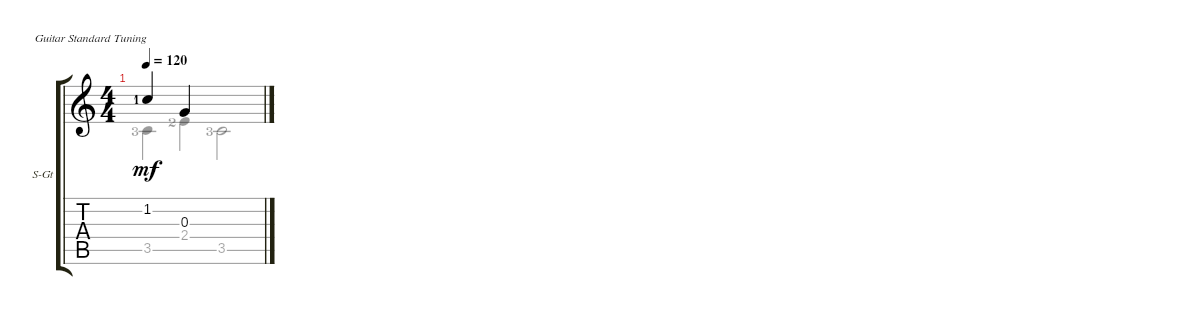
\defaultSystemsLayout 4
\bracketExtendMode groupsimilarinstruments
\firstSystemTrackNameOrientation horizontal
\otherSystemsTrackNameOrientation horizontal
\track ("Steel Guitar" "S-Gt") {instrument acousticguitarsteel}
\staff {score tabs}
\tuning (E4 B3 G3 D3 A2 E2)
\voice
\ts (4 4)
\tempo 120
\clef g2
\ks c
1.2{lf 2}.4{dy mf} 0.3.4
\voice
\clef g2
\ottava regular
\simile none
\ks c
3.5{lf 4}.4{dy mf} 2.4{lf 3}.4 3.5{lf 4}.2
